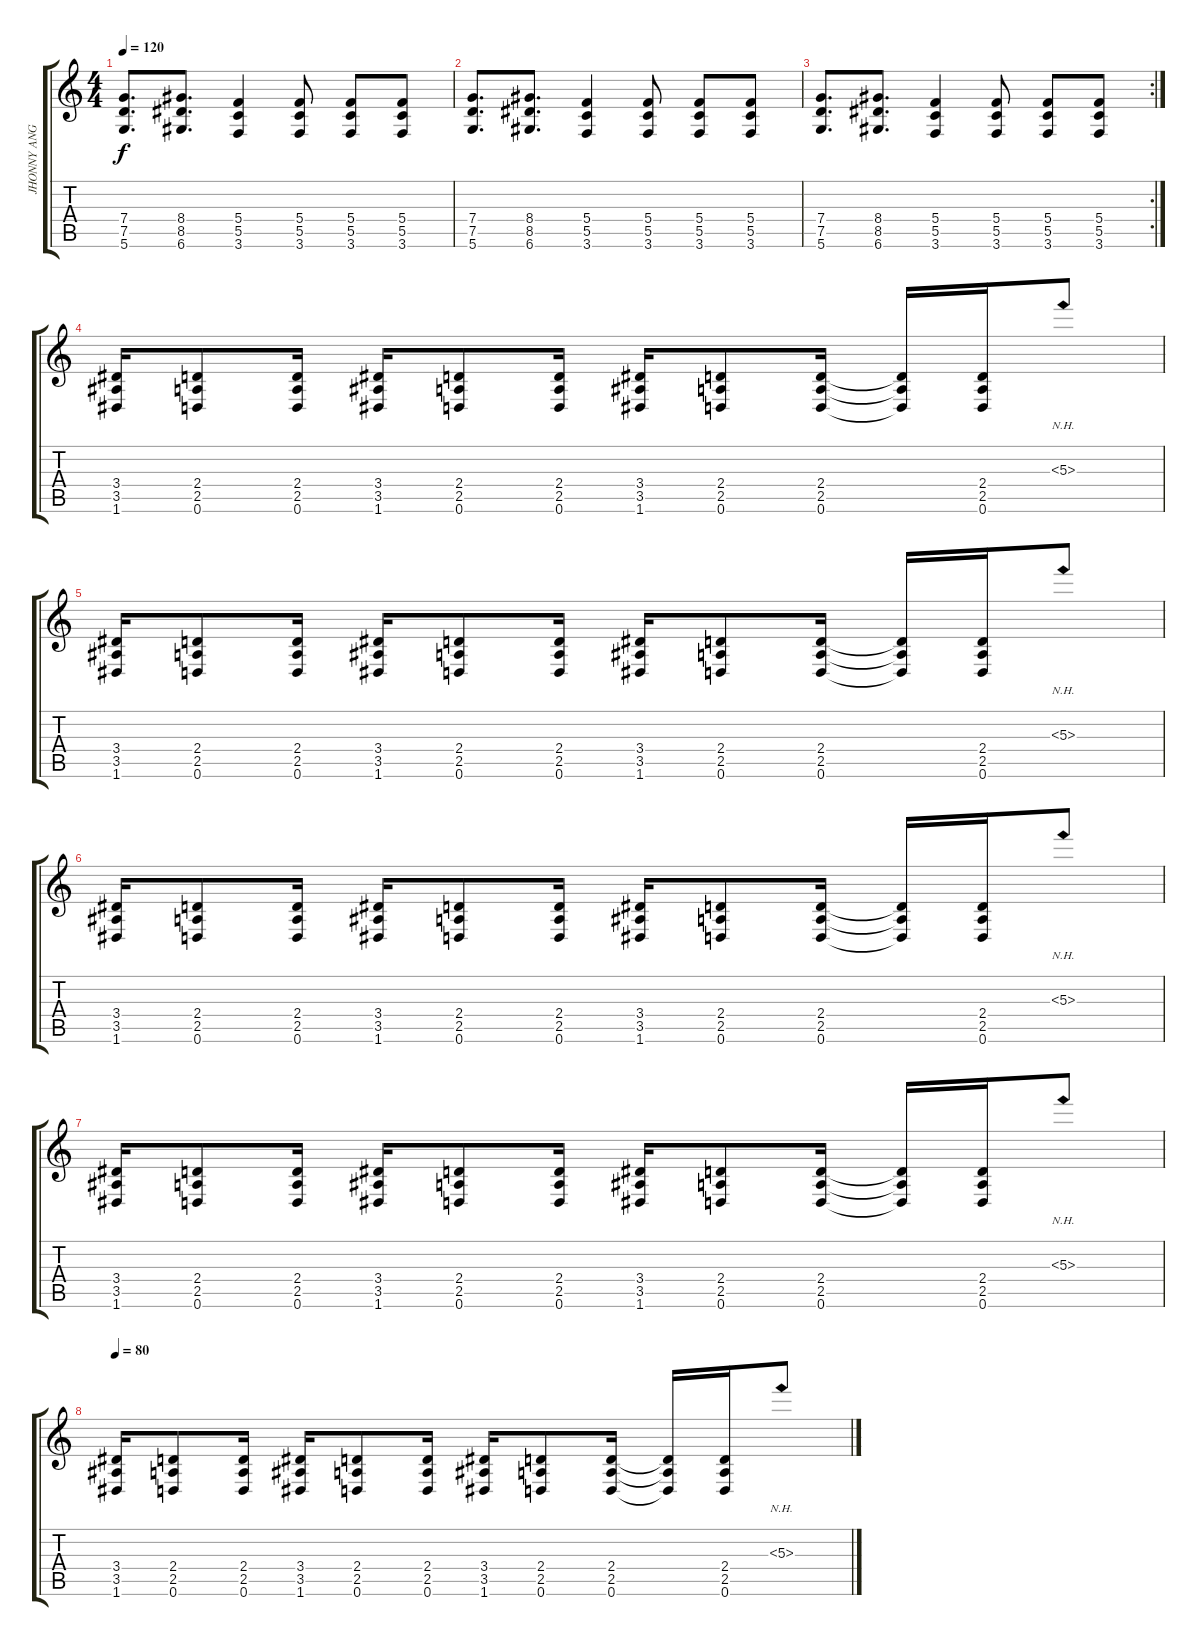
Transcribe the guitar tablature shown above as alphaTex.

\track ("JHONNY ANGER" "JHONNY ANG") {instrument distortionguitar}
\staff {score tabs}
\tuning (D4 A3 F3 C3 G2 D2) {hide}
\ts (4 4)
\tempo 120
\clef g2
\ks c
(7.4 7.5 5.6).8{d dy f} (8.4 8.5 6.6).8{d} (5.4 5.5 3.6).4 (5.4 5.5 3.6).8 (5.4 5.5 3.6).8 (5.4 5.5 3.6).8 |
(7.4 7.5 5.6).8{d} (8.4 8.5 6.6).8{d} (5.4 5.5 3.6).4 (5.4 5.5 3.6).8 (5.4 5.5 3.6).8 (5.4 5.5 3.6).8 |
\rc 2
(7.4 7.5 5.6).8{d} (8.4 8.5 6.6).8{d} (5.4 5.5 3.6).4 (5.4 5.5 3.6).8 (5.4 5.5 3.6).8 (5.4 5.5 3.6).8 |
(3.4 3.5 1.6).16 (2.4 2.5 0.6).8 (2.4 2.5 0.6).16 (3.4 3.5 1.6).16 (2.4 2.5 0.6).8 (2.4 2.5 0.6).16 (3.4 3.5 1.6).16 (2.4 2.5 0.6).8 (2.4 2.5 0.6).16 (2.4{t} 2.5{t} 0.6{t}).16 (2.4 2.5 0.6).16 5.3{nh}.8 |
(3.4 3.5 1.6).16 (2.4 2.5 0.6).8 (2.4 2.5 0.6).16 (3.4 3.5 1.6).16 (2.4 2.5 0.6).8 (2.4 2.5 0.6).16 (3.4 3.5 1.6).16 (2.4 2.5 0.6).8 (2.4 2.5 0.6).16 (2.4{t} 2.5{t} 0.6{t}).16 (2.4 2.5 0.6).16 5.3{nh}.8 |
(3.4 3.5 1.6).16 (2.4 2.5 0.6).8 (2.4 2.5 0.6).16 (3.4 3.5 1.6).16 (2.4 2.5 0.6).8 (2.4 2.5 0.6).16 (3.4 3.5 1.6).16 (2.4 2.5 0.6).8 (2.4 2.5 0.6).16 (2.4{t} 2.5{t} 0.6{t}).16 (2.4 2.5 0.6).16 5.3{nh}.8 |
(3.4 3.5 1.6).16 (2.4 2.5 0.6).8 (2.4 2.5 0.6).16 (3.4 3.5 1.6).16 (2.4 2.5 0.6).8 (2.4 2.5 0.6).16 (3.4 3.5 1.6).16 (2.4 2.5 0.6).8 (2.4 2.5 0.6).16 (2.4{t} 2.5{t} 0.6{t}).16 (2.4 2.5 0.6).16 5.3{nh}.8 |
\tempo 80
(3.4 3.5 1.6).16 (2.4 2.5 0.6).8 (2.4 2.5 0.6).16 (3.4 3.5 1.6).16 (2.4 2.5 0.6).8 (2.4 2.5 0.6).16 (3.4 3.5 1.6).16 (2.4 2.5 0.6).8 (2.4 2.5 0.6).16 (2.4{t} 2.5{t} 0.6{t}).16 (2.4 2.5 0.6).16 5.3{nh}.8
